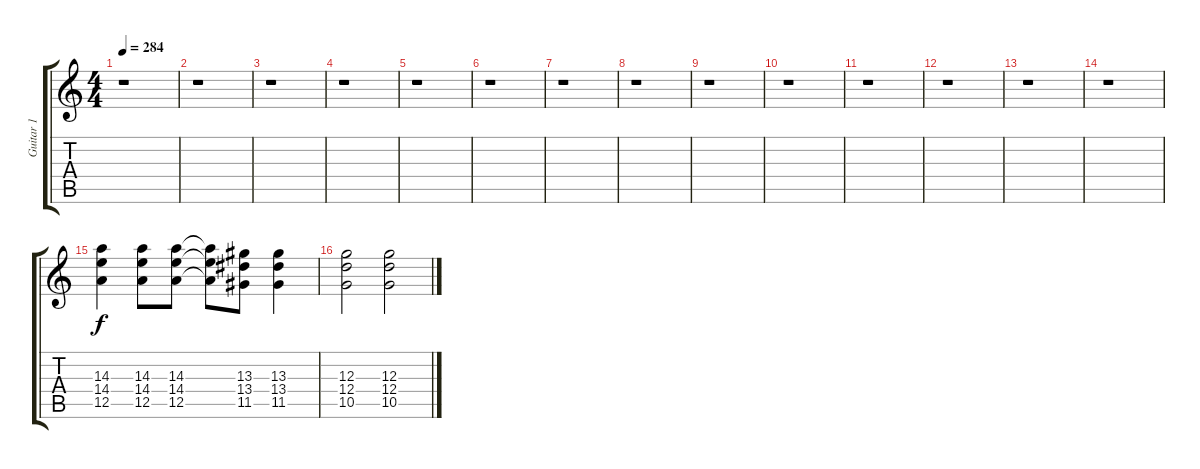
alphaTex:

\track ("Guitar 1" "Guitar 1") {instrument distortionguitar}
\staff {score tabs}
\tuning (E4 B3 G3 D3 A2 E2) {hide}
\ts (4 4)
\tempo 284
\clef g2
\ks c
r.1{dy f} |
r.1 |
r.1 |
r.1 |
r.1 |
r.1 |
r.1 |
r.1 |
r.1 |
r.1 |
r.1 |
r.1 |
r.1 |
r.1 |
(14.3 14.4 12.5).4 (14.3 14.4 12.5).8 (14.3 14.4 12.5).8 (14.3{t} 14.4{t} 12.5{t}).8 (13.3 13.4 11.5).8 (13.3 13.4 11.5).4 |
(12.3 12.4 10.5).2 (12.3 12.4 10.5).2
